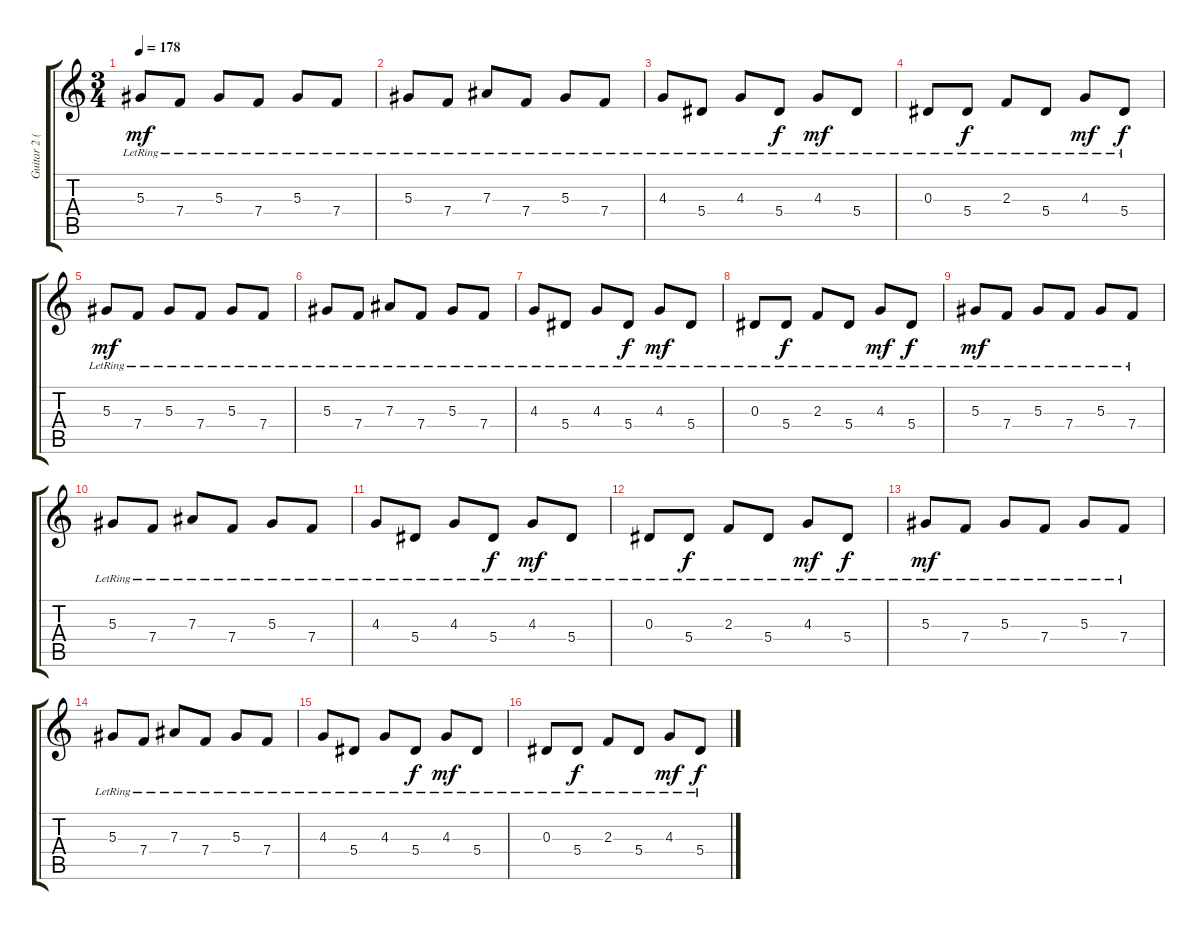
\track ("Guitar 2 (Acoustic)" "Guitar 2 (") {instrument acousticguitarsteel}
\staff {score tabs}
\tuning (C4 G3 Eb3 Bb2 F2 C2) {hide}
\ts (3 4)
\tempo 178
\clef g2
\ks c
5.3{lr}.8{dy mf instrument acousticguitarsteel} 7.4{lr}.8 5.3{lr}.8 7.4{lr}.8 5.3{lr}.8 7.4{lr}.8 |
5.3{lr}.8 7.4{lr}.8 7.3{lr}.8 7.4{lr}.8 5.3{lr}.8 7.4{lr}.8 |
4.3{lr}.8 5.4{lr}.8 4.3{lr}.8 5.4{lr}.8{dy f} 4.3{lr}.8{dy mf} 5.4{lr}.8 |
0.3{lr}.8 5.4{lr}.8{dy f} 2.3{lr}.8 5.4{lr}.8 4.3{lr}.8{dy mf} 5.4{lr}.8{dy f} |
5.3{lr}.8{dy mf} 7.4{lr}.8 5.3{lr}.8 7.4{lr}.8 5.3{lr}.8 7.4{lr}.8 |
5.3{lr}.8 7.4{lr}.8 7.3{lr}.8 7.4{lr}.8 5.3{lr}.8 7.4{lr}.8 |
4.3{lr}.8 5.4{lr}.8 4.3{lr}.8 5.4{lr}.8{dy f} 4.3{lr}.8{dy mf} 5.4{lr}.8 |
0.3{lr}.8 5.4{lr}.8{dy f} 2.3{lr}.8 5.4{lr}.8 4.3{lr}.8{dy mf} 5.4{lr}.8{dy f} |
5.3{lr}.8{dy mf} 7.4{lr}.8 5.3{lr}.8 7.4{lr}.8 5.3{lr}.8 7.4{lr}.8 |
5.3{lr}.8 7.4{lr}.8 7.3{lr}.8 7.4{lr}.8 5.3{lr}.8 7.4{lr}.8 |
4.3{lr}.8 5.4{lr}.8 4.3{lr}.8 5.4{lr}.8{dy f} 4.3{lr}.8{dy mf} 5.4{lr}.8 |
0.3{lr}.8 5.4{lr}.8{dy f} 2.3{lr}.8 5.4{lr}.8 4.3{lr}.8{dy mf} 5.4{lr}.8{dy f} |
5.3{lr}.8{dy mf} 7.4{lr}.8 5.3{lr}.8 7.4{lr}.8 5.3{lr}.8 7.4{lr}.8 |
5.3{lr}.8 7.4{lr}.8 7.3{lr}.8 7.4{lr}.8 5.3{lr}.8 7.4{lr}.8 |
4.3{lr}.8 5.4{lr}.8 4.3{lr}.8 5.4{lr}.8{dy f} 4.3{lr}.8{dy mf} 5.4{lr}.8 |
0.3{lr}.8 5.4{lr}.8{dy f} 2.3{lr}.8 5.4{lr}.8 4.3{lr}.8{dy mf} 5.4{lr}.8{dy f}
